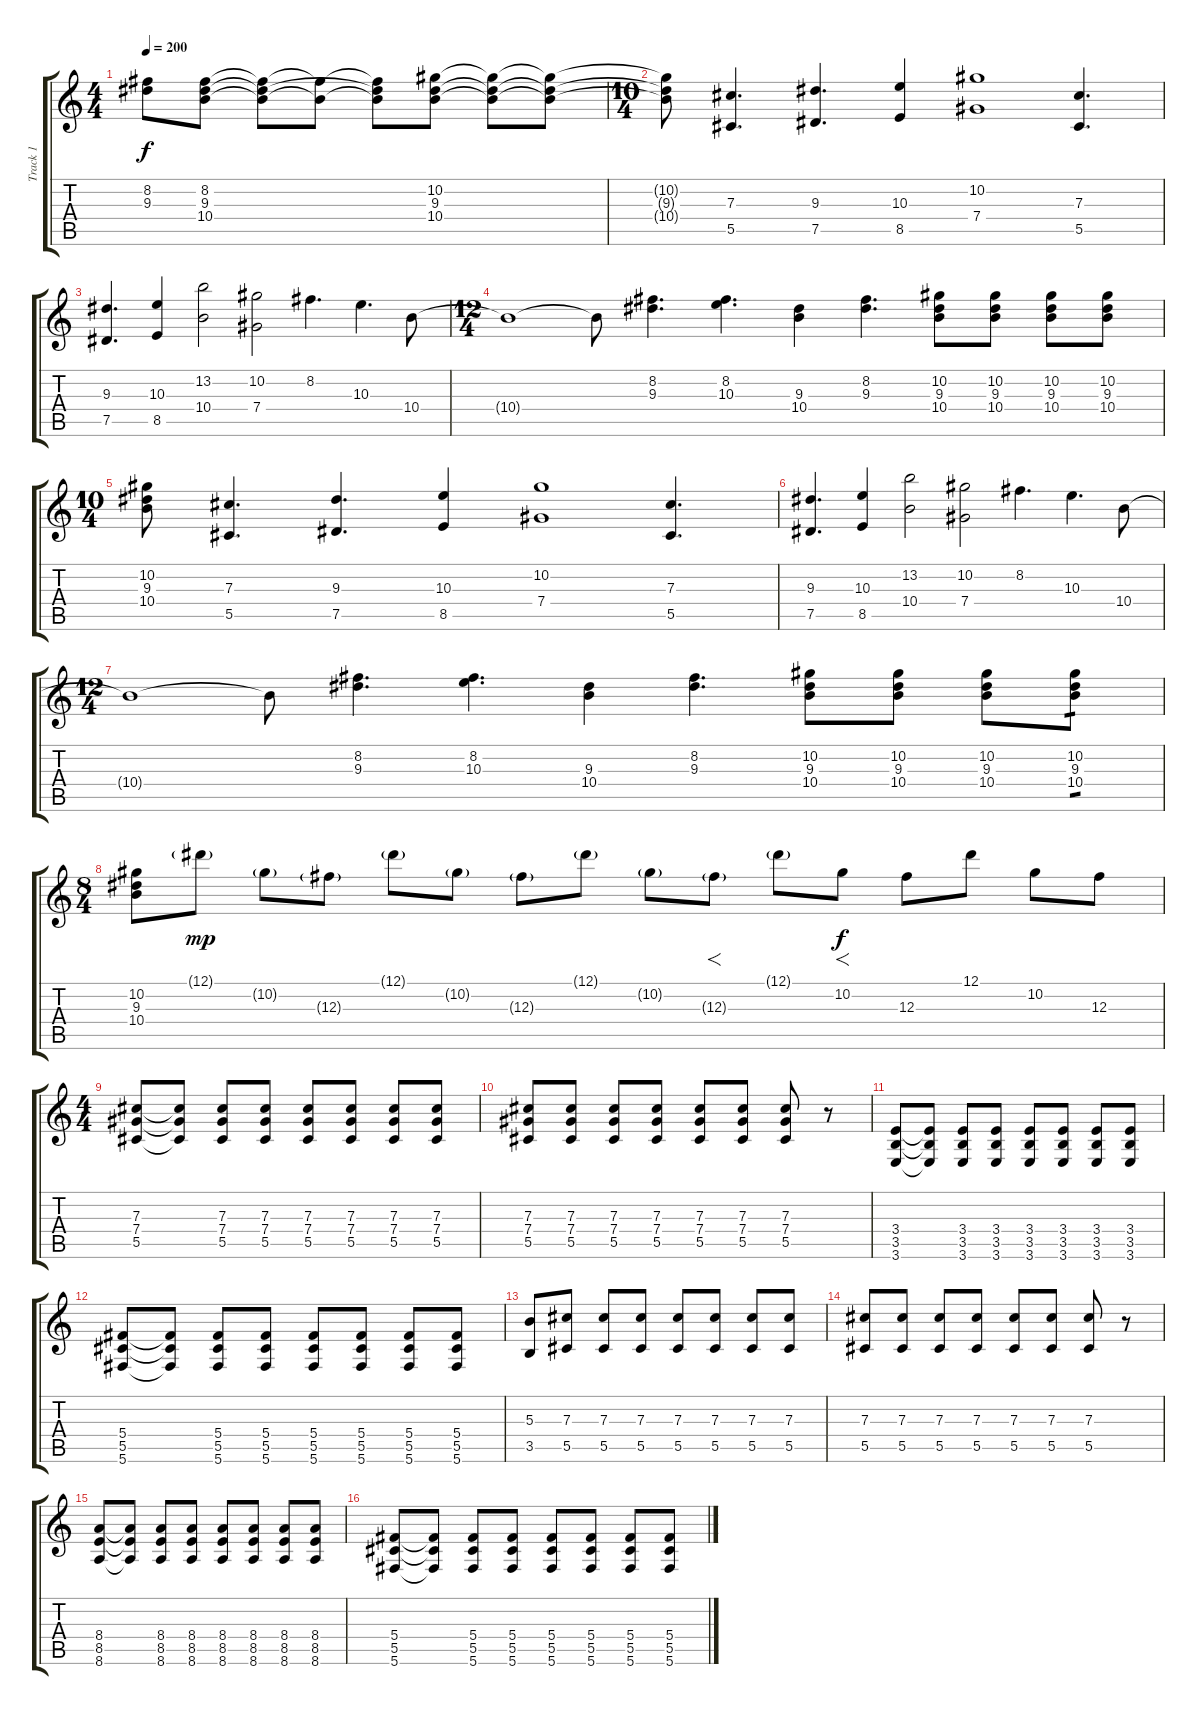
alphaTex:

\track ("Track 1" "Track 1") {instrument distortionguitar}
\staff {score tabs}
\tuning (Eb4 Bb3 Gb3 Db3 Ab2 Db2) {hide}
\ts (4 4)
\tempo 200
\clef g2
\ks c
(8.2{t} 9.3{t}).8{dy f} (8.2 9.3 10.4).8 (8.2{t} 9.3{t} 10.4{t}).8 (8.2{t} 10.4{t}).8 (8.2{t} 9.3{t} 10.4{t}).8 (10.2 9.3 10.4).8 (10.2{t} 9.3{t} 10.4{t}).8 (10.2{t} 9.3{t} 10.4{t}).8 |
\ts (10 4)
(10.2{t} 9.3{t} 10.4{t}).8 (7.3 5.5).4{d} (9.3 7.5).4{d} (10.3 8.5).4 (10.2 7.4).1 (7.3 5.5).4{d} |
(9.3 7.5).4{d} (10.3 8.5).4 (13.2 10.4).2 (10.2 7.4).2 8.2.4{d} 10.3.4{d} 10.4.8 |
\ts (12 4)
10.4{t}.1 10.4{t}.8 (8.2 9.3).4{d} (8.2 10.3).4{d} (9.3 10.4).4 (8.2 9.3).4{d} (10.2 9.3 10.4).8 (10.2 9.3 10.4).8 (10.2 9.3 10.4).8 (10.2 9.3 10.4).8 |
\ts (10 4)
(10.2 9.3 10.4).8 (7.3 5.5).4{d} (9.3 7.5).4{d} (10.3 8.5).4 (10.2 7.4).1 (7.3 5.5).4{d} |
(9.3 7.5).4{d} (10.3 8.5).4 (13.2 10.4).2 (10.2 7.4).2 8.2.4{d} 10.3.4{d} 10.4.8 |
\ts (12 4)
10.4{t}.1 10.4{t}.8 (8.2 9.3).4{d} (8.2 10.3).4{d} (9.3 10.4).4 (8.2 9.3).4{d} (10.2 9.3 10.4).8 (10.2 9.3 10.4).8 (10.2 9.3 10.4).8 (10.2 9.3 10.4).8{tp 1} |
\ts (8 4)
(10.2 9.3 10.4).8 12.1{g}.8{dy mp} 10.2{g}.8 12.3{g}.8 12.1{g}.8 10.2{g}.8 12.3{g}.8 12.1{g}.8 10.2{g}.8 12.3{g}.8{f} 12.1{g}.8 10.2.8{f dy f} 12.3.8 12.1.8 10.2.8 12.3.8 |
\ts (4 4)
(7.3 7.4 5.5).8 (7.3{t} 7.4{t} 5.5{t}).8 (7.3 7.4 5.5).8 (7.3 7.4 5.5).8 (7.3 7.4 5.5).8 (7.3 7.4 5.5).8 (7.3 7.4 5.5).8 (7.3 7.4 5.5).8 |
(7.3 7.4 5.5).8 (7.3 7.4 5.5).8 (7.3 7.4 5.5).8 (7.3 7.4 5.5).8 (7.3 7.4 5.5).8 (7.3 7.4 5.5).8 (7.3 7.4 5.5).8 r.8 |
(3.4 3.5 3.6).8 (3.4{t} 3.5{t} 3.6{t}).8 (3.4 3.5 3.6).8 (3.4 3.5 3.6).8 (3.4 3.5 3.6).8 (3.4 3.5 3.6).8 (3.4 3.5 3.6).8 (3.4 3.5 3.6).8 |
(5.4 5.5 5.6).8 (5.4{t} 5.5{t} 5.6{t}).8 (5.4 5.5 5.6).8 (5.4 5.5 5.6).8 (5.4 5.5 5.6).8 (5.4 5.5 5.6).8 (5.4 5.5 5.6).8 (5.4 5.5 5.6).8 |
(5.3 3.5).8 (7.3 5.5).8 (7.3 5.5).8 (7.3 5.5).8 (7.3 5.5).8 (7.3 5.5).8 (7.3 5.5).8 (7.3 5.5).8 |
(7.3 5.5).8 (7.3 5.5).8 (7.3 5.5).8 (7.3 5.5).8 (7.3 5.5).8 (7.3 5.5).8 (7.3 5.5).8 r.8 |
(8.4 8.5 8.6).8 (8.4{t} 8.5{t} 8.6{t}).8 (8.4 8.5 8.6).8 (8.4 8.5 8.6).8 (8.4 8.5 8.6).8 (8.4 8.5 8.6).8 (8.4 8.5 8.6).8 (8.4 8.5 8.6).8 |
(5.4 5.5 5.6).8 (5.4{t} 5.5{t} 5.6{t}).8 (5.4 5.5 5.6).8 (5.4 5.5 5.6).8 (5.4 5.5 5.6).8 (5.4 5.5 5.6).8 (5.4 5.5 5.6).8 (5.4 5.5 5.6).8
